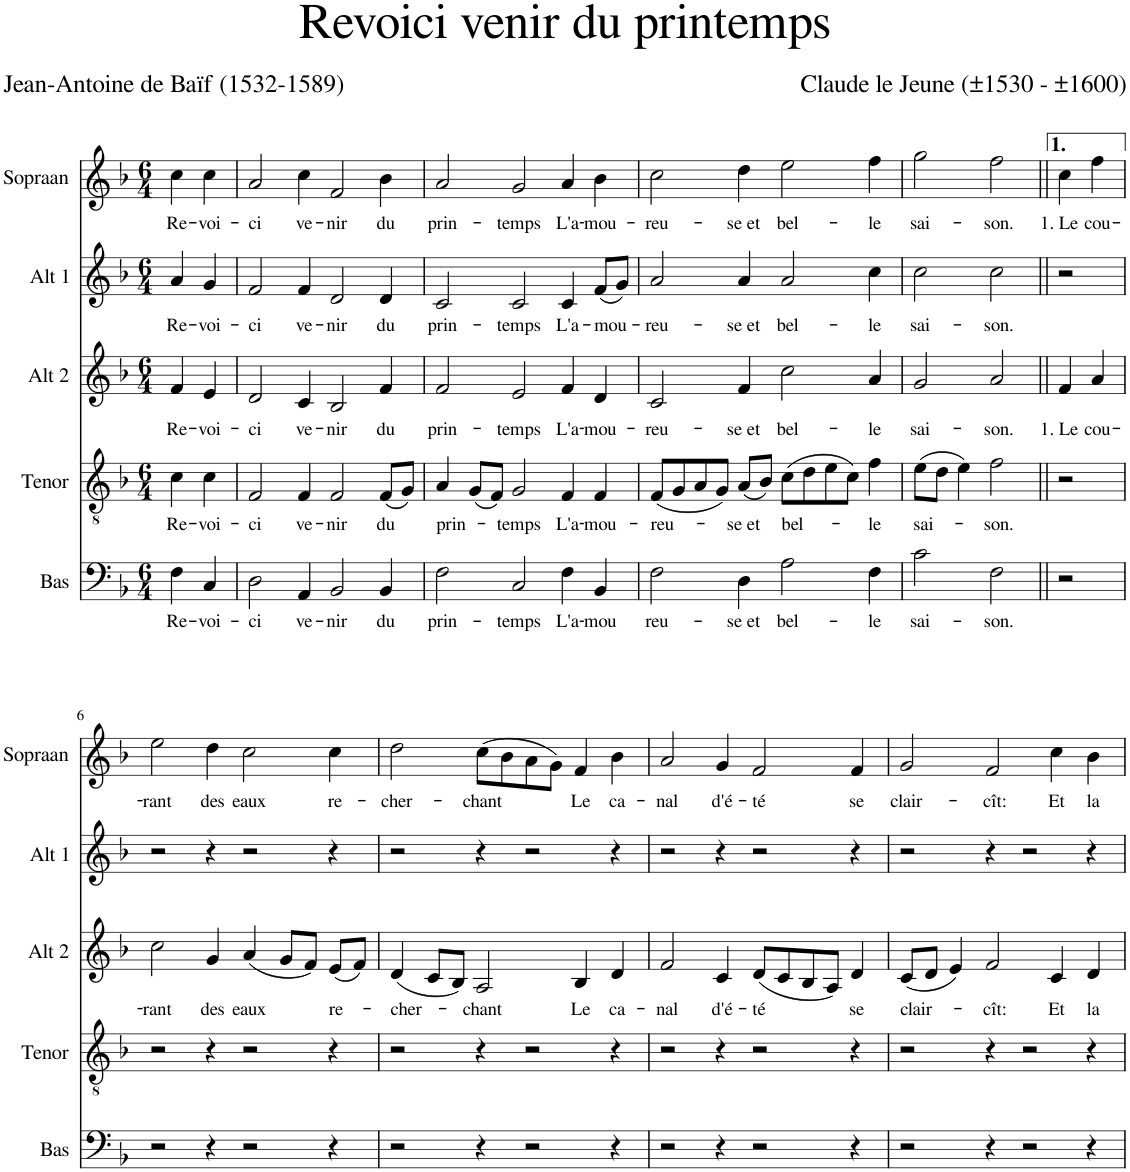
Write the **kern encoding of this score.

**kern	**text	**kern	**text	**kern	**text	**kern	**text	**kern	**text
*part5	*part5	*part4	*part4	*part3	*part3	*part2	*part2	*part1	*part1
*staff5	*staff5	*staff4	*staff4	*staff3	*staff3	*staff2	*staff2	*staff1	*staff1
*I"Bas	*	*I"Tenor	*	*I"Alt 2	*	*I"Alt 1	*	*I"Sopraan	*
*I'Bas	*	*I'Tenor	*	*I'Alt 2	*	*I'Alt 1	*	*I'Sopraan	*
*clefF4	*	*clefGv2	*	*clefG2	*	*clefG2	*	*clefG2	*
*k[b-]	*	*k[b-]	*	*k[b-]	*	*k[b-]	*	*k[b-]	*
*M6/4	*	*M6/4	*	*M6/4	*	*M6/4	*	*M6/4	*
=	=	=	=	=	=	=	=	=	=
!	!LO:LY:b	!	!LO:LY:b	!	!LO:LY:b	!	!LO:LY:b	!	!LO:LY:b
4F\	Re-	4c\	Re-	4f/	Re-	4a/	Re-	4cc\	Re-
!	!LO:LY:b	!	!LO:LY:b	!	!LO:LY:b	!	!LO:LY:b	!	!LO:LY:b
4C/	-voi-	4c\	-voi-	4e/	-voi-	4g/	-voi-	4cc\	-voi-
=1	=1	=1	=1	=1	=1	=1	=1	=1	=1
!	!LO:LY:b	!	!LO:LY:b	!	!LO:LY:b	!	!LO:LY:b	!	!LO:LY:b
2D\	-ci	2F/	-ci	2d/	-ci	2f/	-ci	2a/	-ci
!	!LO:LY:b	!	!LO:LY:b	!	!LO:LY:b	!	!LO:LY:b	!	!LO:LY:b
4AA/	ve-	4F/	ve-	4c/	ve-	4f/	ve-	4cc\	ve-
!	!LO:LY:b	!	!LO:LY:b	!	!LO:LY:b	!	!LO:LY:b	!	!LO:LY:b
2BB-/	-nir	2F/	-nir	2B-/	-nir	2d/	-nir	2f/	-nir
!	!LO:LY:b	!	!LO:LY:b	!	!LO:LY:b	!	!LO:LY:b	!	!LO:LY:b
4BB-/	du	(8F/L	du	4f/	du	4d/	du	4b-\	du
.	.	8G/J)	.	.	.	.	.	.	.
=2	=2	=2	=2	=2	=2	=2	=2	=2	=2
!	!LO:LY:b	!	!LO:LY:b	!	!LO:LY:b	!	!LO:LY:b	!	!LO:LY:b
2F\	prin-	4A/	prin-	2f/	prin-	2c/	prin-	2a/	prin-
.	.	(8G/L	.	.	.	.	.	.	.
.	.	8F/J)	.	.	.	.	.	.	.
!	!LO:LY:b	!	!LO:LY:b	!	!LO:LY:b	!	!LO:LY:b	!	!LO:LY:b
2C/	-temps	2G/	-temps	2e/	-temps	2c/	-temps	2g/	-temps
!	!LO:LY:b	!	!LO:LY:b	!	!LO:LY:b	!	!LO:LY:b	!	!LO:LY:b
4F\	L'a-	4F/	L'a-	4f/	L'a-	4c/	L'a-	4a/	L'a-
!	!LO:LY:b	!	!LO:LY:b	!	!LO:LY:b	!	!LO:LY:b	!	!LO:LY:b
4BB-/	-mou	4F/	-mou-	4d/	-mou-	(8f/L	-mou-	4b-\	-mou-
.	.	.	.	.	.	8g/J)	.	.	.
=3	=3	=3	=3	=3	=3	=3	=3	=3	=3
!	!LO:LY:b	!	!LO:LY:b	!	!LO:LY:b	!	!LO:LY:b	!	!LO:LY:b
2F\	reu-	(8F/L	-reu-	2c/	-reu-	2a/	-reu-	2cc\	-reu-
.	.	8G/	.	.	.	.	.	.	.
.	.	8A/	.	.	.	.	.	.	.
.	.	8G/J)	.	.	.	.	.	.	.
!	!LO:LY:b	!	!LO:LY:b	!	!LO:LY:b	!	!LO:LY:b	!	!LO:LY:b
4D\	-se et	(8A/L	-se et	4f/	-se et	4a/	-se et	4dd\	-se et
.	.	8B-/J)	.	.	.	.	.	.	.
!	!LO:LY:b	!	!LO:LY:b	!	!LO:LY:b	!	!LO:LY:b	!	!LO:LY:b
2A\	bel-	(8c\L	bel-	2cc\	bel-	2a/	bel-	2ee\	bel-
.	.	8d\	.	.	.	.	.	.	.
.	.	8e\	.	.	.	.	.	.	.
.	.	8c\J)	.	.	.	.	.	.	.
!	!LO:LY:b	!	!LO:LY:b	!	!LO:LY:b	!	!LO:LY:b	!	!LO:LY:b
4F\	-le	4f\	-le	4a/	-le	4cc\	-le	4ff\	-le
=4	=4	=4	=4	=4	=4	=4	=4	=4	=4
!	!LO:LY:b	!	!LO:LY:b	!	!LO:LY:b	!	!LO:LY:b	!	!LO:LY:b
2c\	sai-	(8e\L	sai-	2g/	sai-	2cc\	sai-	2gg\	sai-
.	.	8d\J	.	.	.	.	.	.	.
.	.	4e\)	.	.	.	.	.	.	.
!	!LO:LY:b	!	!LO:LY:b	!	!LO:LY:b	!	!LO:LY:b	!	!LO:LY:b
2F\	-son.	2f\	-son.	2a/	-son.	2cc\	-son.	2ff\	-son.
=5||	=5||	=5||	=5||	=5||	=5||	=5||	=5||	=5||	=5||
!	!	!	!	!	!LO:LY:b	!	!	!	!LO:LY:b
2r	.	2r	.	4f/	1. Le	2r	.	4cc\	1. Le
!	!	!	!	!	!LO:LY:b	!	!	!	!LO:LY:b
.	.	.	.	4a/	cou-	.	.	4ff\	cou-
!!LO:LB:g=z
=6	=6	=6	=6	=6	=6	=6	=6	=6	=6
!	!	!	!	!	!LO:LY:b	!	!	!	!LO:LY:b
2r	.	2r	.	2cc\	-rant	2r	.	2ee\	-rant
!	!	!	!	!	!LO:LY:b	!	!	!	!LO:LY:b
4r	.	4r	.	4g/	des	4r	.	4dd\	des
!	!	!	!	!	!LO:LY:b	!	!	!	!LO:LY:b
2r	.	2r	.	(4a/	eaux	2r	.	2cc\	eaux
.	.	.	.	8g/L	.	.	.	.	.
.	.	.	.	8f/J)	.	.	.	.	.
!	!	!	!	!	!LO:LY:b	!	!	!	!LO:LY:b
4r	.	4r	.	(8e/L	re-	4r	.	4cc\	re-
.	.	.	.	8f/J)	.	.	.	.	.
=7	=7	=7	=7	=7	=7	=7	=7	=7	=7
!	!	!	!	!	!LO:LY:b	!	!	!	!LO:LY:b
2r	.	2r	.	(4d/	-cher-	2r	.	2dd\	-cher-
.	.	.	.	8c/L	.	.	.	.	.
.	.	.	.	8B-/J)	.	.	.	.	.
!	!	!	!	!	!LO:LY:b	!	!	!	!LO:LY:b
4r	.	4r	.	2A/	-chant	4r	.	(8cc\L	-chant
.	.	.	.	.	.	.	.	8b-\	.
2r	.	2r	.	.	.	2r	.	8a\	.
.	.	.	.	.	.	.	.	8g\J)	.
!	!	!	!	!	!LO:LY:b	!	!	!	!LO:LY:b
.	.	.	.	4B-/	Le	.	.	4f/	Le
!	!	!	!	!	!LO:LY:b	!	!	!	!LO:LY:b
4r	.	4r	.	4d/	ca-	4r	.	4b-\	ca-
=8	=8	=8	=8	=8	=8	=8	=8	=8	=8
!	!	!	!	!	!LO:LY:b	!	!	!	!LO:LY:b
2r	.	2r	.	2f/	-nal	2r	.	2a/	-nal
!	!	!	!	!	!LO:LY:b	!	!	!	!LO:LY:b
4r	.	4r	.	4c/	d'é-	4r	.	4g/	d'é-
!	!	!	!	!	!LO:LY:b	!	!	!	!LO:LY:b
2r	.	2r	.	(8d/L	-té	2r	.	2f/	-té
.	.	.	.	8c/	.	.	.	.	.
.	.	.	.	8B-/	.	.	.	.	.
.	.	.	.	8A/J)	.	.	.	.	.
!	!	!	!	!	!LO:LY:b	!	!	!	!LO:LY:b
4r	.	4r	.	4d/	se	4r	.	4f/	se
=9	=9	=9	=9	=9	=9	=9	=9	=9	=9
!	!	!	!	!	!LO:LY:b	!	!	!	!LO:LY:b
2r	.	2r	.	(8c/L	clair-	2r	.	2g/	clair-
.	.	.	.	8d/J	.	.	.	.	.
.	.	.	.	4e/)	.	.	.	.	.
!	!	!	!	!	!LO:LY:b	!	!	!	!LO:LY:b
4r	.	4r	.	2f/	-cît:	4r	.	2f/	-cît:
2r	.	2r	.	.	.	2r	.	.	.
!	!	!	!	!	!LO:LY:b	!	!	!	!LO:LY:b
.	.	.	.	4c/	Et	.	.	4cc\	Et
!	!	!	!	!	!LO:LY:b	!	!	!	!LO:LY:b
4r	.	4r	.	4d/	la	4r	.	4b-\	la
=	=	=	=	=	=	=	=	=	=
*-	*-	*-	*-	*-	*-	*-	*-	*-	*-
